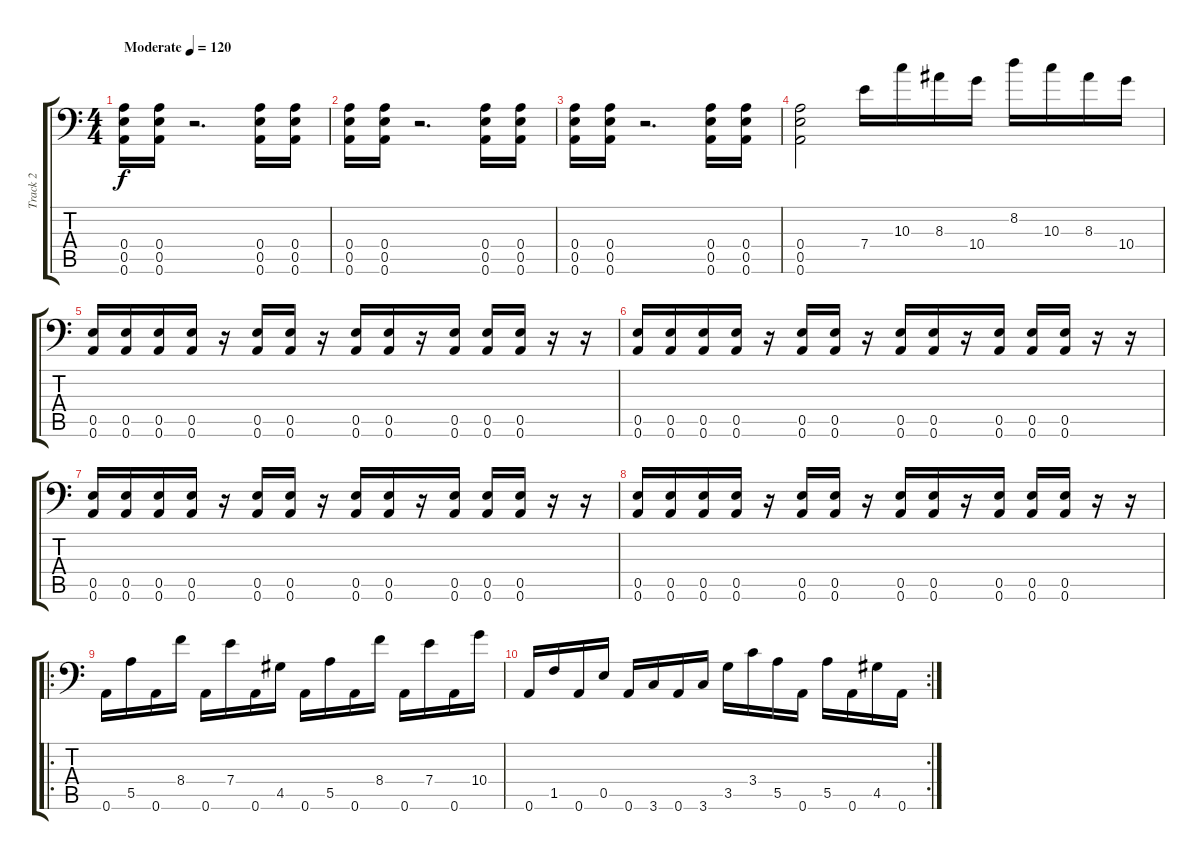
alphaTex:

\track ("Track 2" "Track 2") {instrument distortionguitar}
\staff {score tabs}
\tuning (B3 Gb3 D3 A2 E2 A1) {hide}
\ts (4 4)
\tempo (120 "Moderate")
\clef f4
\ks c
(0.4 0.5 0.6).16{dy f instrument distortionguitar} (0.4 0.5 0.6).16 r.2{d} (0.4 0.5 0.6).16 (0.4 0.5 0.6).16 |
(0.4 0.5 0.6).16 (0.4 0.5 0.6).16 r.2{d} (0.4 0.5 0.6).16 (0.4 0.5 0.6).16 |
(0.4 0.5 0.6).16 (0.4 0.5 0.6).16 r.2{d} (0.4 0.5 0.6).16 (0.4 0.5 0.6).16 |
(0.4 0.5 0.6).2 7.4.16 10.3.16 8.3.16 10.4.16 8.2.16 10.3.16 8.3.16 10.4.16 |
(0.5 0.6).16 (0.5 0.6).16 (0.5 0.6).16 (0.5 0.6).16 r.16 (0.5 0.6).16 (0.5 0.6).16 r.16 (0.5 0.6).16 (0.5 0.6).16 r.16 (0.5 0.6).16 (0.5 0.6).16 (0.5 0.6).16 r.16 r.16 |
(0.5 0.6).16 (0.5 0.6).16 (0.5 0.6).16 (0.5 0.6).16 r.16 (0.5 0.6).16 (0.5 0.6).16 r.16 (0.5 0.6).16 (0.5 0.6).16 r.16 (0.5 0.6).16 (0.5 0.6).16 (0.5 0.6).16 r.16 r.16 |
(0.5 0.6).16 (0.5 0.6).16 (0.5 0.6).16 (0.5 0.6).16 r.16 (0.5 0.6).16 (0.5 0.6).16 r.16 (0.5 0.6).16 (0.5 0.6).16 r.16 (0.5 0.6).16 (0.5 0.6).16 (0.5 0.6).16 r.16 r.16 |
(0.5 0.6).16 (0.5 0.6).16 (0.5 0.6).16 (0.5 0.6).16 r.16 (0.5 0.6).16 (0.5 0.6).16 r.16 (0.5 0.6).16 (0.5 0.6).16 r.16 (0.5 0.6).16 (0.5 0.6).16 (0.5 0.6).16 r.16 r.16 |
\ro
0.6.16 5.5.16 0.6.16 8.4.16 0.6.16 7.4.16 0.6.16 4.5.16 0.6.16 5.5.16 0.6.16 8.4.16 0.6.16 7.4.16 0.6.16 10.4.16 |
\rc 2
0.6.16 1.5.16 0.6.16 0.5.16 0.6.16 3.6.16 0.6.16 3.6.16 3.5.16 3.4.16 5.5.16 0.6.16 5.5.16 0.6.16 4.5.16 0.6.16
